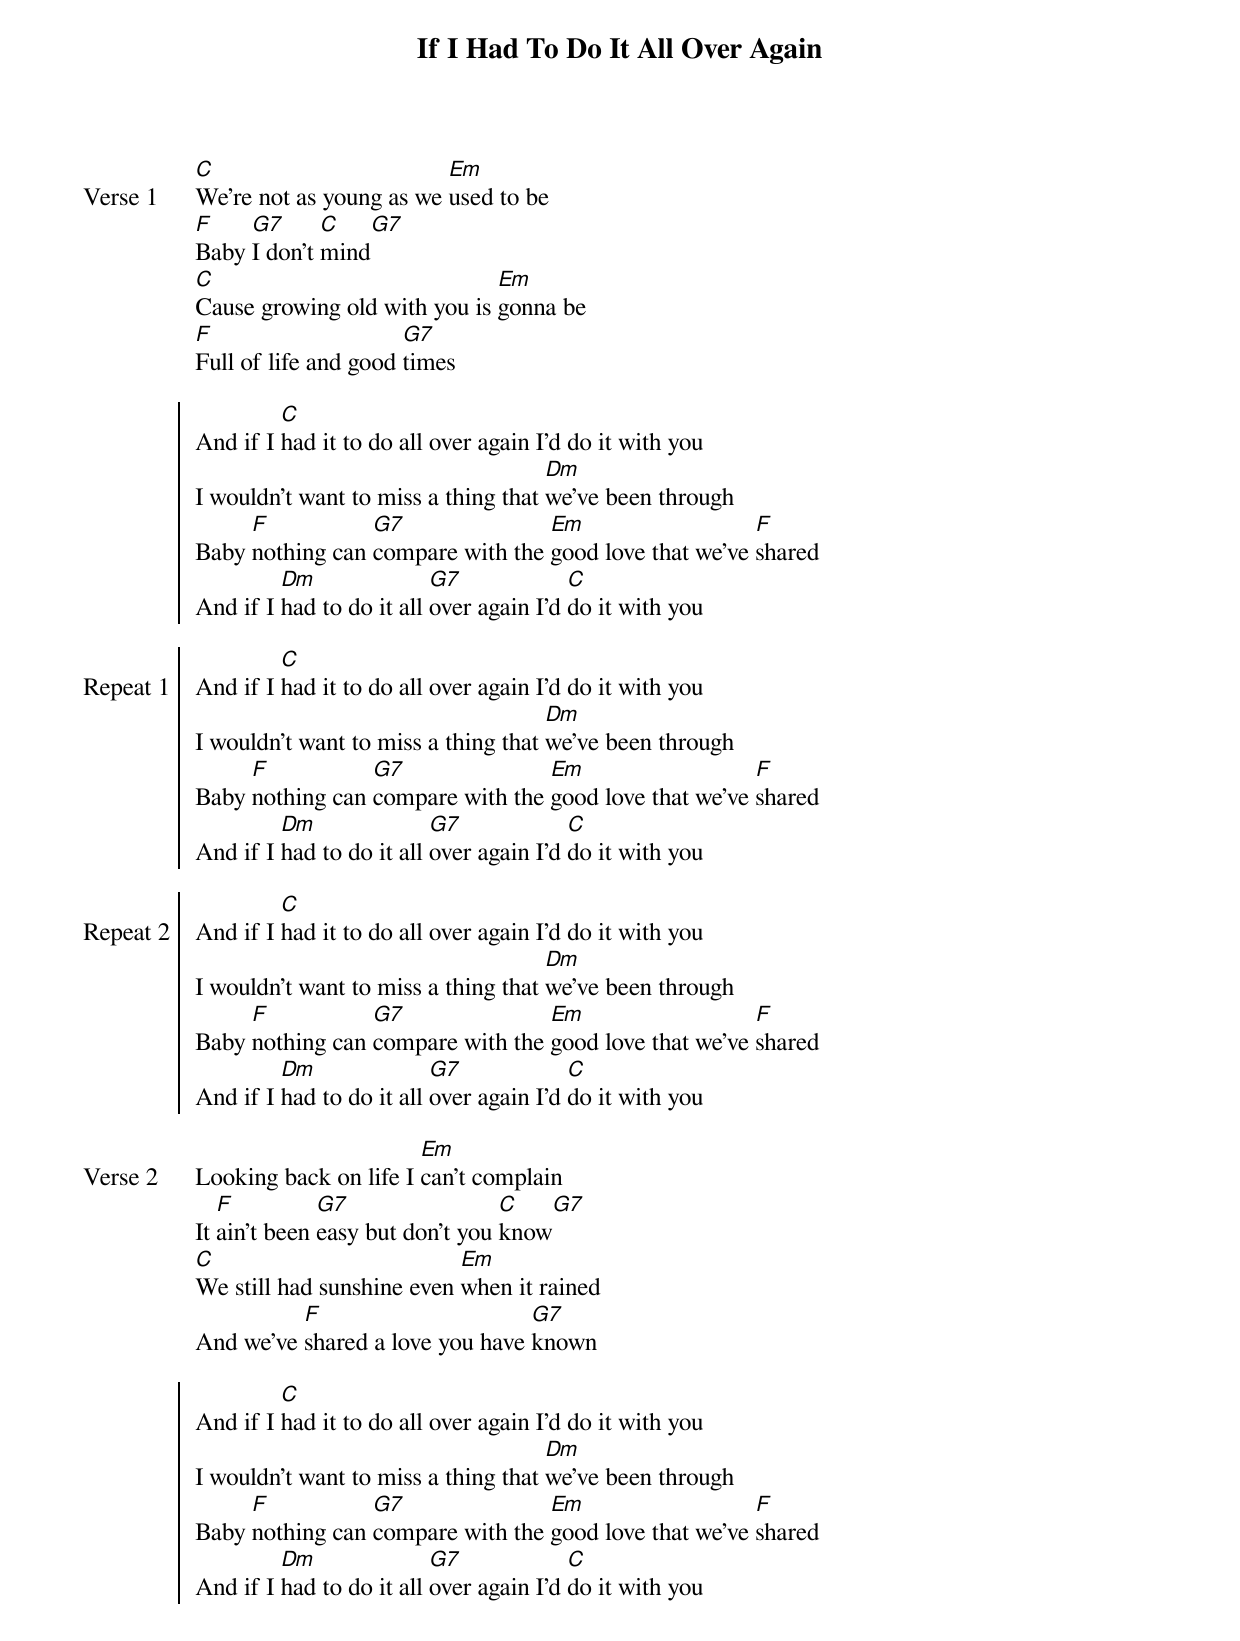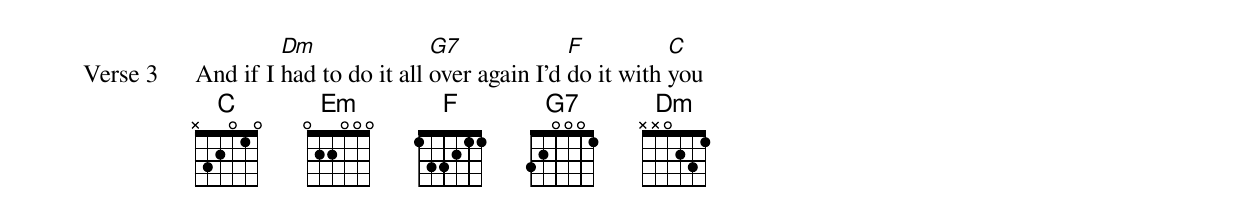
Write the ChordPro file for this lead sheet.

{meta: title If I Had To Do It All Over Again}
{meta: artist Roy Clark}
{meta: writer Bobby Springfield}

{start_of_verse: Verse 1}
[C]We're not as young as we [Em]used to be
[F]Baby [G7]I don't [C]mind[G7]
[C]Cause growing old with you is [Em]gonna be
[F]Full of life and good [G7]times
{end_of_verse}

{start_of_chorus}
And if I [C]had it to do all over again I'd do it with you
I wouldn’t want to miss a thing that [Dm]we've been through
Baby [F]nothing can [G7]compare with the [Em]good love that we've [F]shared
And if I [Dm]had to do it all [G7]over again I'd [C]do it with you
{end_of_chorus}

{start_of_chorus: Repeat 1}
And if I [C]had it to do all over again I'd do it with you
I wouldn’t want to miss a thing that [Dm]we've been through
Baby [F]nothing can [G7]compare with the [Em]good love that we've [F]shared
And if I [Dm]had to do it all [G7]over again I'd [C]do it with you
{end_of_chorus}

{start_of_chorus: Repeat 2}
And if I [C]had it to do all over again I'd do it with you
I wouldn’t want to miss a thing that [Dm]we've been through
Baby [F]nothing can [G7]compare with the [Em]good love that we've [F]shared
And if I [Dm]had to do it all [G7]over again I'd [C]do it with you
{end_of_chorus}

{start_of_verse: Verse 2}
Looking back on life I [Em]can't complain
It [F]ain't been [G7]easy but don't you [C]know[G7]
[C]We still had sunshine even [Em]when it rained
And we've [F]shared a love you have [G7]known
{end_of_verse}

{start_of_chorus}
And if I [C]had it to do all over again I'd do it with you
I wouldn’t want to miss a thing that [Dm]we've been through
Baby [F]nothing can [G7]compare with the [Em]good love that we've [F]shared
And if I [Dm]had to do it all [G7]over again I'd [C]do it with you
{end_of_chorus}

{start_of_verse: Verse 3}
And if I [Dm]had to do it all [G7]over again I'd [F]do it with [C]you
{end_of_verse}
